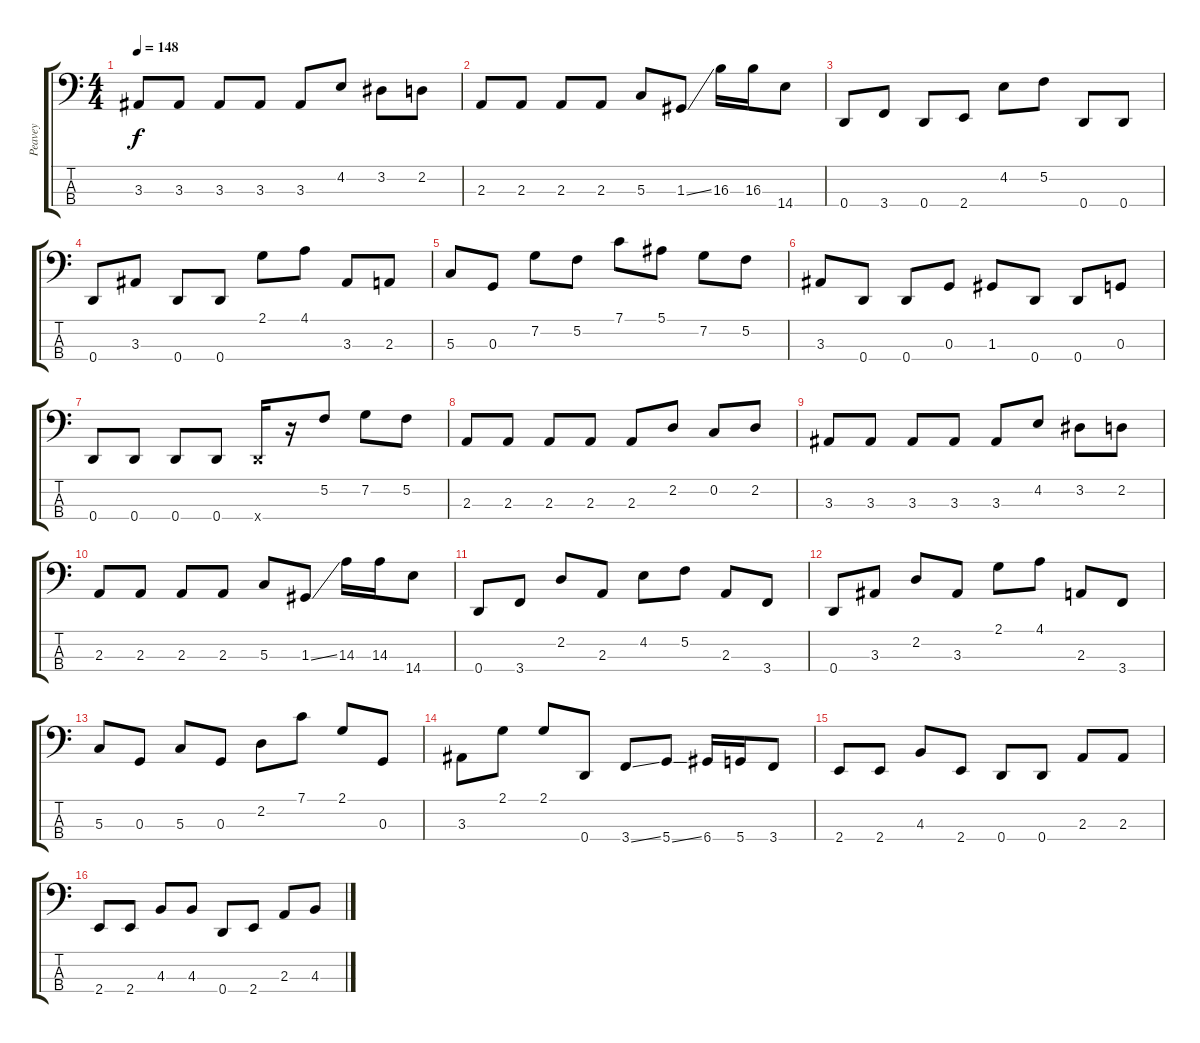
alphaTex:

\track ("Peavey" "Peavey") {instrument electricbasspick}
\staff {score tabs}
\tuning (F2 C2 G1 D1) {hide}
\ts (4 4)
\tempo 148
\clef f4
\ks c
3.3.8{dy f} 3.3.8 3.3.8 3.3.8 3.3.8 4.2.8 3.2.8 2.2.8 |
2.3.8 2.3.8 2.3.8 2.3.8 5.3.8 1.3{ss}.8 16.3.16 16.3.16 14.4.8 |
0.4.8 3.4.8 0.4.8 2.4.8 4.2.8 5.2.8 0.4.8 0.4.8 |
0.4.8 3.3.8 0.4.8 0.4.8 2.1.8 4.1.8 3.3.8 2.3.8 |
5.3.8 0.3.8 7.2.8 5.2.8 7.1.8 5.1.8 7.2.8 5.2.8 |
3.3.8 0.4.8 0.4.8 0.3.8 1.3.8 0.4.8 0.4.8 0.3.8 |
0.4.8 0.4.8 0.4.8 0.4.8 0.4{x}.16{instrument slapbass1} r.16 5.2.8 7.2.8 5.2.8 |
2.3.8{instrument electricbasspick} 2.3.8 2.3.8 2.3.8 2.3.8 2.2.8 0.2.8 2.2.8 |
3.3.8 3.3.8 3.3.8 3.3.8 3.3.8 4.2.8 3.2.8 2.2.8 |
2.3.8 2.3.8 2.3.8 2.3.8 5.3.8 1.3{ss}.8 14.3.16 14.3.16 14.4.8 |
0.4.8 3.4.8 2.2.8 2.3.8 4.2.8 5.2.8 2.3.8 3.4.8 |
0.4.8 3.3.8 2.2.8 3.3.8 2.1.8 4.1.8 2.3.8 3.4.8 |
5.3.8 0.3.8 5.3.8 0.3.8 2.2.8 7.1.8 2.1.8 0.3.8 |
3.3.8 2.1.8 2.1.8 0.4.8 3.4{ss}.8 5.4{ss}.8 6.4.16 5.4.16 3.4.8 |
2.4.8 2.4.8 4.3.8 2.4.8 0.4.8 0.4.8 2.3.8 2.3.8 |
2.4.8 2.4.8 4.3.8 4.3.8 0.4.8 2.4.8 2.3.8 4.3.8
